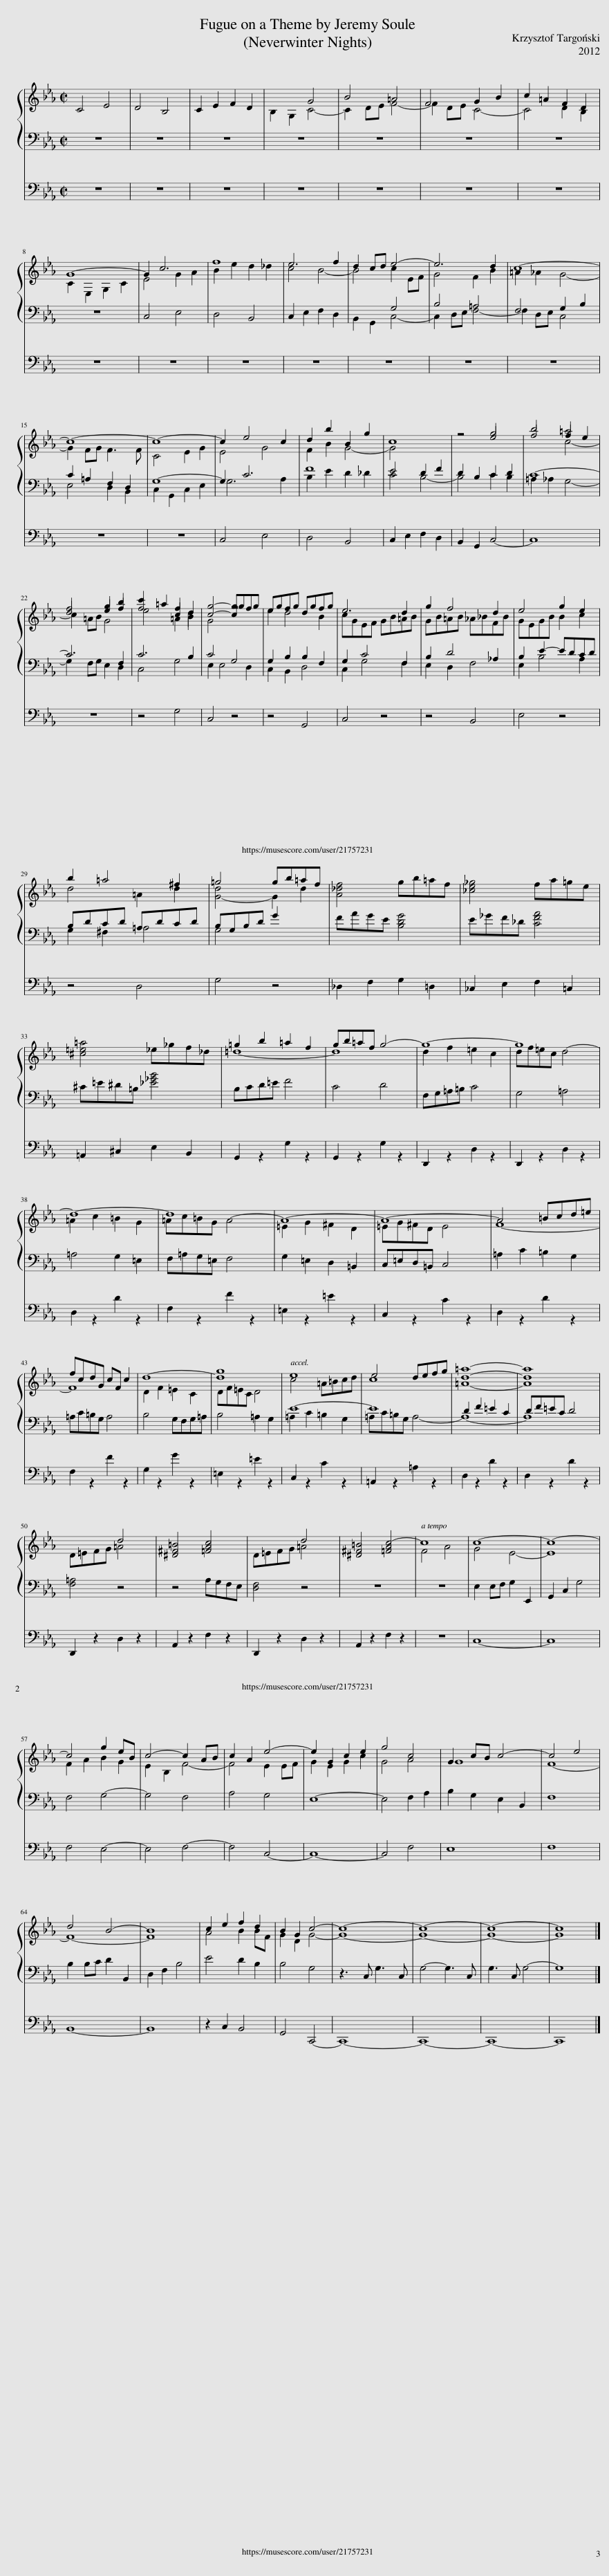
X:1
%%score { ( 1 2 5 ) | ( 3 4 ) } ( 6 7 )
L:1/8
Q:1/4=140
M:2/2
I:linebreak $
K:Cmin
V:1 treble
V:2 treble
V:5 treble
V:3 bass
V:4 bass
V:6 bass
V:7 bass
V:1
 x8 | x8 | x8 | x4 G4 | B4 =A4 | %5
 F4 G2 B2 | c2 =A2 F2 D2 |$ G8- | G2 c6 | f8 | %10
 e6 f2 | d2 cd e4- | e6 d2 | c8- |$ c8- | %15
 c8- | c2 e4 c2 | d2 b2 B2 g2 | c8 | x4 e4 | %20
 f4 f2 e2 |$ d4 e2 f2 | f4 c2 d2 | [cg]4- [cg]gfg | egfg dgfg | %25
 e6 d2 | g2 f4 d2 | e4 g2 e2 |$ b2 =a4 ^f2 | =g4 gb=af | %30
 [A_df]4 gb=af | [_ce_g]4 fa=ge |$ [^c=e=a]4 _e_gf_d | =g2 b2 =a2 f2 | gb=af g4- | %35
 g8- | g8 |$ =A2 c2 =B2 G2 | =Ac=BG A4- | A8- | %40
 A8- | A4 =Bcd=e |$ fcdG cF c2 | d8- | [dg]8 | %45
 e8 | e4 defg |[Q:1/4=150] [=Ad=a]8- | [Ada]8 |$[Q:1/4=180] x4 d4 | %50
 [^D^F=B]4 [=FAc]4 | x4 d4 | [^D^F=B]4 [=FAc-]4 |[Q:1/4=140] c8 | c8- | %55
 c8- |$ c4 g2 eB | c4- c2 AB | c2 A2 e4- | e2 G2 c2 e2 | %60
 g4 c4 | G2 cB c4- | c4 e4 |$ d4 B4- | B8 | %65
 c2 e2 f2 d2 | B2 G2 c4- | c8- | c8- | c8- | %70
 c8 |] %71
V:2
 C4 E4 | D4 B,4 | C2 E2 F2 D2 | B,2 G,2 C4- | C2 DE F4- | %5
 F2 DE C4- | C4 D2 B,2 |$ C2 E,2 G,2 C2 | E4 G2 A2 | B2 e2 d2 _d2 | %10
 c4 B4- | B4 c2 EF | G4 F2 B2 | =A2 _A2 G4- |$ G2 FG F3 F | %15
 C4 E2 G2 | E4 G4 | F2 B2 G4- | G4 x4 | x8 | %20
 x4 c4- |$ c2 =AB G4 | e4 =A2 B2 | G4 x4 | e2 d4 B2 | %25
 cGEF GB=AB | GB=AB _A_BFB | GEGB B2 c2 |$ d4 =A2 d2 | [G-d]4 G2 d2 | %30
 x8 | x8 |$ x8 | =d8- | d8 | %35
 d2 f2 =e2 c2 | df=ec d4- |$ d8- | d8 | =E2 G2 ^F2 D2 | %40
 =EG^FD E4 | F8- |$ F8 | D2 F2 =E2 C2 | DF=EC D4 | %45
 x8 | x8 | x8 | x8 |$ D=EFG =A4 | %50
 x8 | D=EFG =A4 | x8 | F4 A4 | G4 E4- | %55
 E8 |$ F2 A2 B2 G2 | E2 B,2 F4- | F4 E2 EF | G2 E2 G2 c2 | %60
 G4 A4 | G8 | F8- |$ F8- | F8 | %65
 A4 B2 BF | G2 D2 G4- | G8- | G8- | G8- | %70
 G8 |] %71
V:3
 z8 | z8 | z8 | z8 | z8 | %5
 z8 | z8 |$ z8 | x8 | x8 | %10
 x8 | x4 G,4 | B,4 =A,4 | F,4 G,2 B,2 |$ C2 =A,2 F,2 D,2 | %15
 G,8- | G,2 C6 | F8 | E4 D2 F2 | D2 B,2 C2 D2 | %20
 C8- |$ C6 F,2 | C6 B,2 | C4 G,4 | G,2 B,2 B,2 F,2 | %25
 G,2 C4 F,2 | B,2 D4 _A,2 | B,2 E2- EDCD |$ B,DCD =A,DCD | B,G,B,D G2 x2 | %30
 FAGE [B,DG]4 | E_GF_D [CFA]4 |$ ^C=E^D=B, [_E_GB]4 | B,CD=E F4 | C4 D4 | %35
 F,G,=A,=B, C4 | G,4 =A,4 |$ =A,4 G,2 =E,2 | F,=A,G,=E, F,4 | G,2 =E,2 D,2 =B,,2 | %40
 C,=E,D,=B,, C,4 | =A,2 C2 =B,2 G,2 |$ =A,C=B,G, A,4 | B,4 G,F,G,=A, | B,4 =A,2 G,2 | %45
 =A,2 C2 =B,2 G,2 | =A,C=B,G, A,4- | A,8- | A,8 |$ [F,=A,]4 z4 | %50
 z4 A,G,F,E, | [D,F,]4 z4 | z8 | z8 | E,2 E,F, G,2 E,,2 | %55
 G,,2 C,2 G,4 |$ F,4 G,4- | G,4 F,4 | A,4 G,4 | E,8- | %60
 E,4 F,2 A,2 | B,2 G,2 E,2 B,,2 | F,8 |$ B,2 B,C D2 B,,2 | D,2 F,2 B,4 | %65
 E4 D2 B,2 | B,4 G,4 | z3 C, G,3 C, | G,4- G,3 C, | G,3 C, G,4- | %70
 G,8 |] %71
V:4
 x8 | x8 | x8 | x8 | x8 | %5
 x8 | x8 |$ x8 | C,4 E,4 | D,4 B,,4 | %10
 C,2 E,2 F,2 D,2 | B,,2 G,,2 C,4- | C,2 D,E, F,4- | F,2 D,E, C,4 |$ E,4 D,2 B,,2 | %15
 C,2 G,,2 C,2 E,2 | G,6 A,2 | B,2 E2 D2 _D2 | C4 B,4- | B,4 C2 B,2 | %20
 =A,2 _A,2 G,4- |$ G,2 F,G, E,2 D,2 | C,4 G,4 | E,2 E,4 D,2 | C,2 B,,2 D,4 | %25
 C,2 G,4 F,2 | E,2 D,2 F,4 | E,2 B,4 A,2 |$ G,2 ^F,2 =A,4 | G,4 x4 | %30
 x8 | x8 |$ x8 | x8 | x8 | %35
 x8 | x8 |$ x8 | x8 | x8 | %40
 x8 | x8 |$ x8 | x8 | x8 | %45
 E8- | E8 | D2 F2 =E2 C2 | DF=EC D4 |$ x8 | %50
 x8 | x8 | x8 | x8 | x8 | %55
 x8 |$ x8 | x8 | x8 | x8 | %60
 x8 | x8 | x8 |$ x8 | x8 | %65
 x8 | x8 | x8 | x8 | x8 | %70
 x8 |] %71
V:5
 x8 | x8 | x8 | x8 | x8 | %5
 x8 | x8 |$ x8 | x8 | x8 | %10
 x8 | x8 | x8 | x8 |$ x8 | %15
 x8 | x8 | x8 | x8 | z4 g4 | %20
 b4 =a4 |$ f4 g2 b2 | c'2 =a2 f2 d2 | x4 z4 | x8 | %25
 x8 | x8 | x8 |$ x8 | x8 | %30
 x8 | x8 |$ x8 | x8 | x8 | %35
 x8 | x8 |$ x8 | x8 | x8 | %40
 x8 | x8 |$ x8 | x8 | x8 | %45
 c4 =A=Bcd | c8 | x8 | x8 |$ x8 | %50
 x8 | x8 | x8 | x8 | x8 | %55
 x8 |$ x8 | x8 | x8 | x8 | %60
 x8 | x8 | x8 |$ x8 | x8 | %65
 x8 | x8 | x8 | x8 | x8 | %70
 x8 |] %71
V:6
 z8 | z8 | z8 | z8 | z8 | %5
 z8 | z8 |$ z8 | z8 | z8 | %10
 z8 | z8 | z8 | z8 |$ z8 | %15
 z8 |!8vb(! C,,4 E,,4 | D,,4 B,,,4 | C,,2 E,,2 F,,2 D,,2 | B,,,2 G,,,2 C,,4- | %20
 C,,8 |$ z8 | z4 G,,4 | C,,4 z4 | z4 G,,,4 | %25
 C,,4 z4 | z4 B,,,4 | E,,4 z4 |$ z4 D,,4 | G,,4 z4 | %30
 x8 | x8 |$ x8 | x8 | x8 | %35
 x8 | x8 |$ x8 | x8 | x8 | %40
 x8 | x8 |$ x8 | x8 | x8 | %45
 x8 | x8 | x8 | x8 |$ D,,,2 z2 D,,2 z2 | %50
 A,,,2 z2 F,,2 z2 | D,,,2 z2 D,,2 z2 | A,,,2 z2 F,,2 z2 | z8 | C,,8- | %55
 C,,8 |$ F,,4 E,,4- | E,,4 F,,4- | F,,4 C,,4- | C,,8- | %60
 C,,4 F,,4 | E,,8 | F,,8 |$ B,,,8- | B,,,8 | %65
 z2 C,,2 B,,,4 | G,,,4 C,,,4- | C,,,8- | C,,,8- | C,,,8- | %70
 C,,,8!8vb)! |] %71
V:7
 x8 | x8 | x8 | x8 | x8 | %5
 x8 | x8 |$ x8 | x8 | x8 | %10
 x8 | x8 | x8 | x8 |$ x8 | %15
 x8 |!8vb(! x8 | x8 | x8 | x8 | %20
 x8 |$ x8 | x8 | x8 | x8 | %25
 x8 | x8 | x8 |$ x8 | x8 | %30
 _D,,2 F,,2 G,,2 =D,,2 | _C,,2 E,,2 F,,2 =C,,2 |$ =A,,,2 ^C,,2 E,,2 B,,,2 | G,,,2 z2 G,,2 z2 | G,,,2 z2 G,,2 z2 | %35
 D,,,2 z2 D,,2 z2 | D,,,2 z2 D,,2 z2 |$ D,,2 z2 D,2 z2 | F,,2 z2 F,2 z2 | =E,,2 z2 =E,2 z2 | %40
 C,,2 z2 C,2 z2 | D,,2 z2 D,2 z2 |$ F,,2 z2 F,2 z2 | G,,2 z2 G,2 z2 | =E,,2 z2 =E,2 z2 | %45
 C,,2 z2 C,2 z2 | =A,,,2 z2 =A,,2 z2 | D,,2 z2 D,2 z2 | D,,2 z2 D,2 z2 |$ x8 | %50
 x8 | x8 | x8 | x8 | x8 | %55
 x8 |$ x8 | x8 | x8 | x8 | %60
 x8 | x8 | x8 |$ x8 | x8 | %65
 x8 | x8 | x8 | x8 | x8 | %70
 x8!8vb)! |] %71
